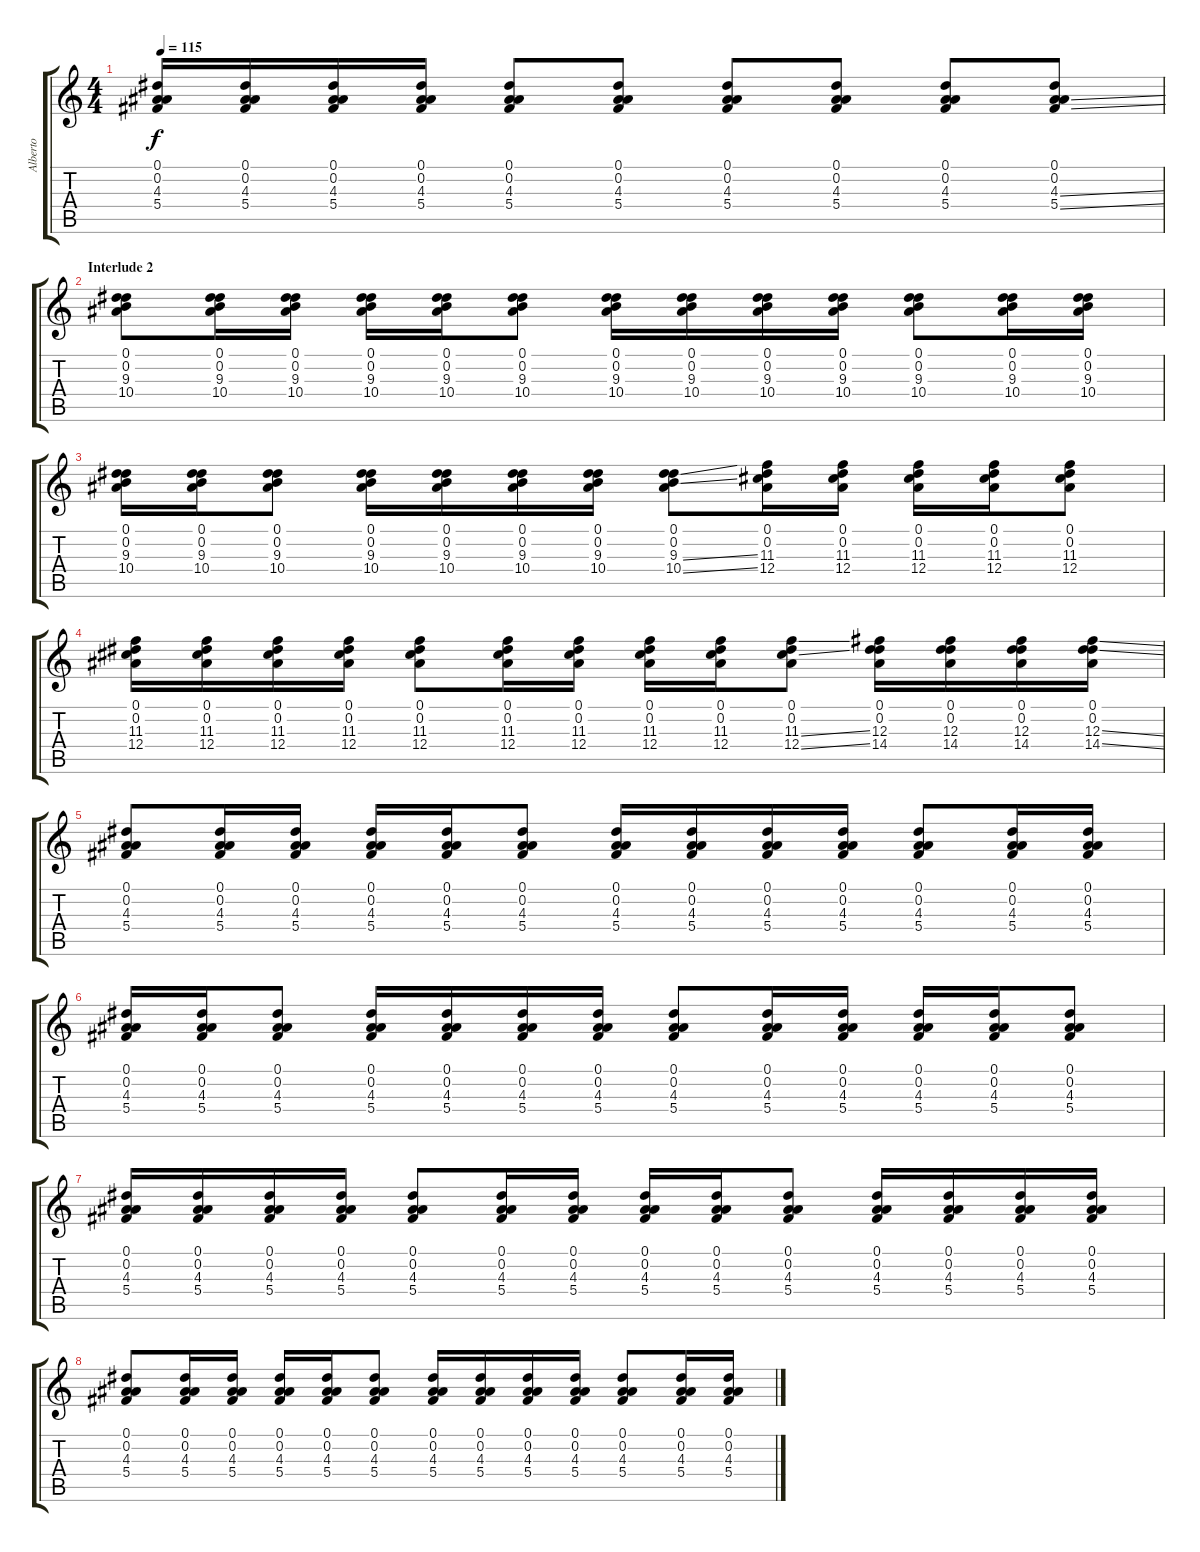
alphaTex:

\track ("Alberto" "Alberto") {instrument distortionguitar}
\staff {score tabs}
\tuning (Eb4 Bb3 Gb3 Db3 Ab2 Eb2) {hide}
\ts (4 4)
\tempo 115
\clef g2
\ks c
(0.1 0.2 4.3 5.4).16{dy f} (0.1 0.2 4.3 5.4).16 (0.1 0.2 4.3 5.4).16 (0.1 0.2 4.3 5.4).16 (0.1 0.2 4.3 5.4).8 (0.1 0.2 4.3 5.4).8 (0.1 0.2 4.3 5.4).8 (0.1 0.2 4.3 5.4).8 (0.1 0.2 4.3 5.4).8 (0.1 0.2 4.3{ss} 5.4{ss}).8 |
\section ("" "Interlude 2")
(0.1 0.2 9.3 10.4).8 (0.1 0.2 9.3 10.4).16 (0.1 0.2 9.3 10.4).16 (0.1 0.2 9.3 10.4).16 (0.1 0.2 9.3 10.4).16 (0.1 0.2 9.3 10.4).8 (0.1 0.2 9.3 10.4).16 (0.1 0.2 9.3 10.4).16 (0.1 0.2 9.3 10.4).16 (0.1 0.2 9.3 10.4).16 (0.1 0.2 9.3 10.4).8 (0.1 0.2 9.3 10.4).16 (0.1 0.2 9.3 10.4).16 |
(0.1 0.2 9.3 10.4).16 (0.1 0.2 9.3 10.4).16 (0.1 0.2 9.3 10.4).8 (0.1 0.2 9.3 10.4).16 (0.1 0.2 9.3 10.4).16 (0.1 0.2 9.3 10.4).16 (0.1 0.2 9.3 10.4).16 (0.1 0.2 9.3{ss} 10.4{ss}).8 (0.1 0.2 11.3 12.4).16 (0.1 0.2 11.3 12.4).16 (0.1 0.2 11.3 12.4).16 (0.1 0.2 11.3 12.4).16 (0.1 0.2 11.3 12.4).8 |
(0.1 0.2 11.3 12.4).16 (0.1 0.2 11.3 12.4).16 (0.1 0.2 11.3 12.4).16 (0.1 0.2 11.3 12.4).16 (0.1 0.2 11.3 12.4).8 (0.1 0.2 11.3 12.4).16 (0.1 0.2 11.3 12.4).16 (0.1 0.2 11.3 12.4).16 (0.1 0.2 11.3 12.4).16 (0.1 0.2 11.3{ss} 12.4{ss}).8 (0.1 0.2 12.3 14.4).16 (0.1 0.2 12.3 14.4).16 (0.1 0.2 12.3 14.4).16 (0.1 0.2 12.3{ss} 14.4{ss}).16 |
(0.1 0.2 4.3 5.4).8 (0.1 0.2 4.3 5.4).16 (0.1 0.2 4.3 5.4).16 (0.1 0.2 4.3 5.4).16 (0.1 0.2 4.3 5.4).16 (0.1 0.2 4.3 5.4).8 (0.1 0.2 4.3 5.4).16 (0.1 0.2 4.3 5.4).16 (0.1 0.2 4.3 5.4).16 (0.1 0.2 4.3 5.4).16 (0.1 0.2 4.3 5.4).8 (0.1 0.2 4.3 5.4).16 (0.1 0.2 4.3 5.4).16 |
(0.1 0.2 4.3 5.4).16 (0.1 0.2 4.3 5.4).16 (0.1 0.2 4.3 5.4).8 (0.1 0.2 4.3 5.4).16 (0.1 0.2 4.3 5.4).16 (0.1 0.2 4.3 5.4).16 (0.1 0.2 4.3 5.4).16 (0.1 0.2 4.3 5.4).8 (0.1 0.2 4.3 5.4).16 (0.1 0.2 4.3 5.4).16 (0.1 0.2 4.3 5.4).16 (0.1 0.2 4.3 5.4).16 (0.1 0.2 4.3 5.4).8 |
(0.1 0.2 4.3 5.4).16 (0.1 0.2 4.3 5.4).16 (0.1 0.2 4.3 5.4).16 (0.1 0.2 4.3 5.4).16 (0.1 0.2 4.3 5.4).8 (0.1 0.2 4.3 5.4).16 (0.1 0.2 4.3 5.4).16 (0.1 0.2 4.3 5.4).16 (0.1 0.2 4.3 5.4).16 (0.1 0.2 4.3 5.4).8 (0.1 0.2 4.3 5.4).16 (0.1 0.2 4.3 5.4).16 (0.1 0.2 4.3 5.4).16 (0.1 0.2 4.3 5.4).16 |
(0.1 0.2 4.3 5.4).8 (0.1 0.2 4.3 5.4).16 (0.1 0.2 4.3 5.4).16 (0.1 0.2 4.3 5.4).16 (0.1 0.2 4.3 5.4).16 (0.1 0.2 4.3 5.4).8 (0.1 0.2 4.3 5.4).16 (0.1 0.2 4.3 5.4).16 (0.1 0.2 4.3 5.4).16 (0.1 0.2 4.3 5.4).16 (0.1 0.2 4.3 5.4).8 (0.1 0.2 4.3 5.4).16 (0.1 0.2 4.3 5.4).16
